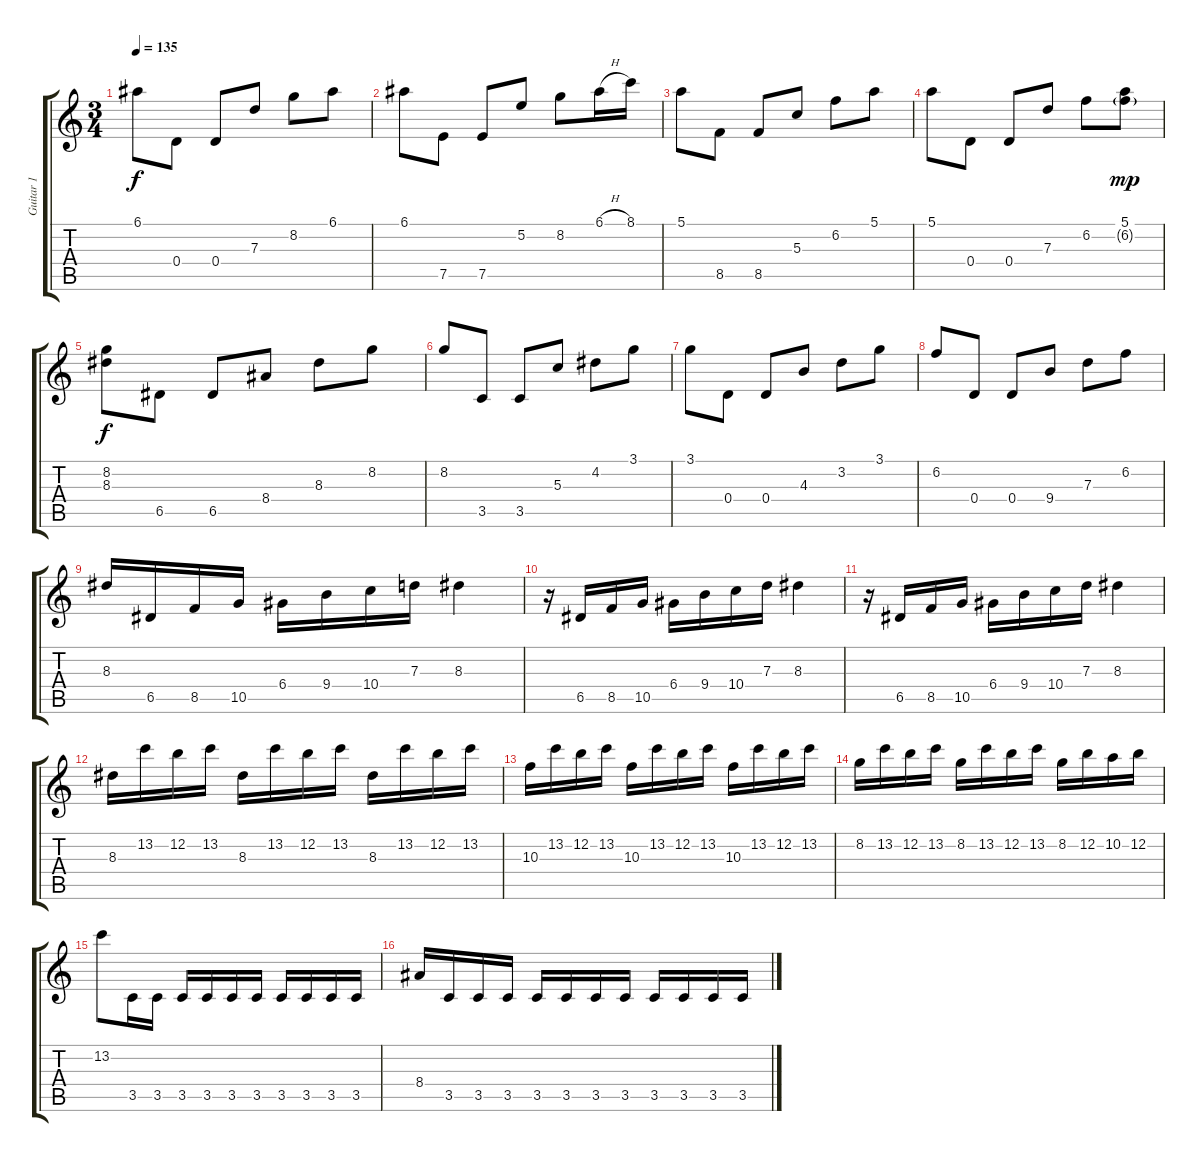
\track ("Guitar 1" "Guitar 1") {instrument distortionguitar}
\staff {score tabs}
\tuning (E4 B3 G3 D3 A2 E2) {hide}
\ts (3 4)
\tempo 135
\clef g2
\ks c
6.1.8{dy f} 0.4.8 0.4.8 7.3.8 8.2.8 6.1.8 |
6.1.8 7.5.8 7.5.8 5.2.8 8.2.8 6.1{h}.16 8.1.16 |
5.1.8 8.5.8 8.5.8 5.3.8 6.2.8 5.1.8 |
5.1.8 0.4.8 0.4.8 7.3.8 6.2.8 (5.1 6.2{g}).8{dy mp} |
(8.2 8.3).8{dy f} 6.5.8 6.5.8 8.4.8 8.3.8 8.2.8 |
8.2.8 3.5.8 3.5.8 5.3.8 4.2.8 3.1.8 |
3.1.8 0.4.8 0.4.8 4.3.8 3.2.8 3.1.8 |
6.2.8 0.4.8 0.4.8 9.4.8 7.3.8 6.2.8 |
8.3.16 6.5.16 8.5.16 10.5.16 6.4.16 9.4.16 10.4.16 7.3.16 8.3.4 |
r.16 6.5.16 8.5.16 10.5.16 6.4.16 9.4.16 10.4.16 7.3.16 8.3.4 |
r.16 6.5.16 8.5.16 10.5.16 6.4.16 9.4.16 10.4.16 7.3.16 8.3.4 |
8.3.16 13.2.16 12.2.16 13.2.16 8.3.16 13.2.16 12.2.16 13.2.16 8.3.16 13.2.16 12.2.16 13.2.16 |
10.3.16 13.2.16 12.2.16 13.2.16 10.3.16 13.2.16 12.2.16 13.2.16 10.3.16 13.2.16 12.2.16 13.2.16 |
8.2.16 13.2.16 12.2.16 13.2.16 8.2.16 13.2.16 12.2.16 13.2.16 8.2.16 12.2.16 10.2.16 12.2.16 |
13.2.8 3.5.16 3.5.16 3.5.16 3.5.16 3.5.16 3.5.16 3.5.16 3.5.16 3.5.16 3.5.16 |
8.4.16 3.5.16 3.5.16 3.5.16 3.5.16 3.5.16 3.5.16 3.5.16 3.5.16 3.5.16 3.5.16 3.5.16
